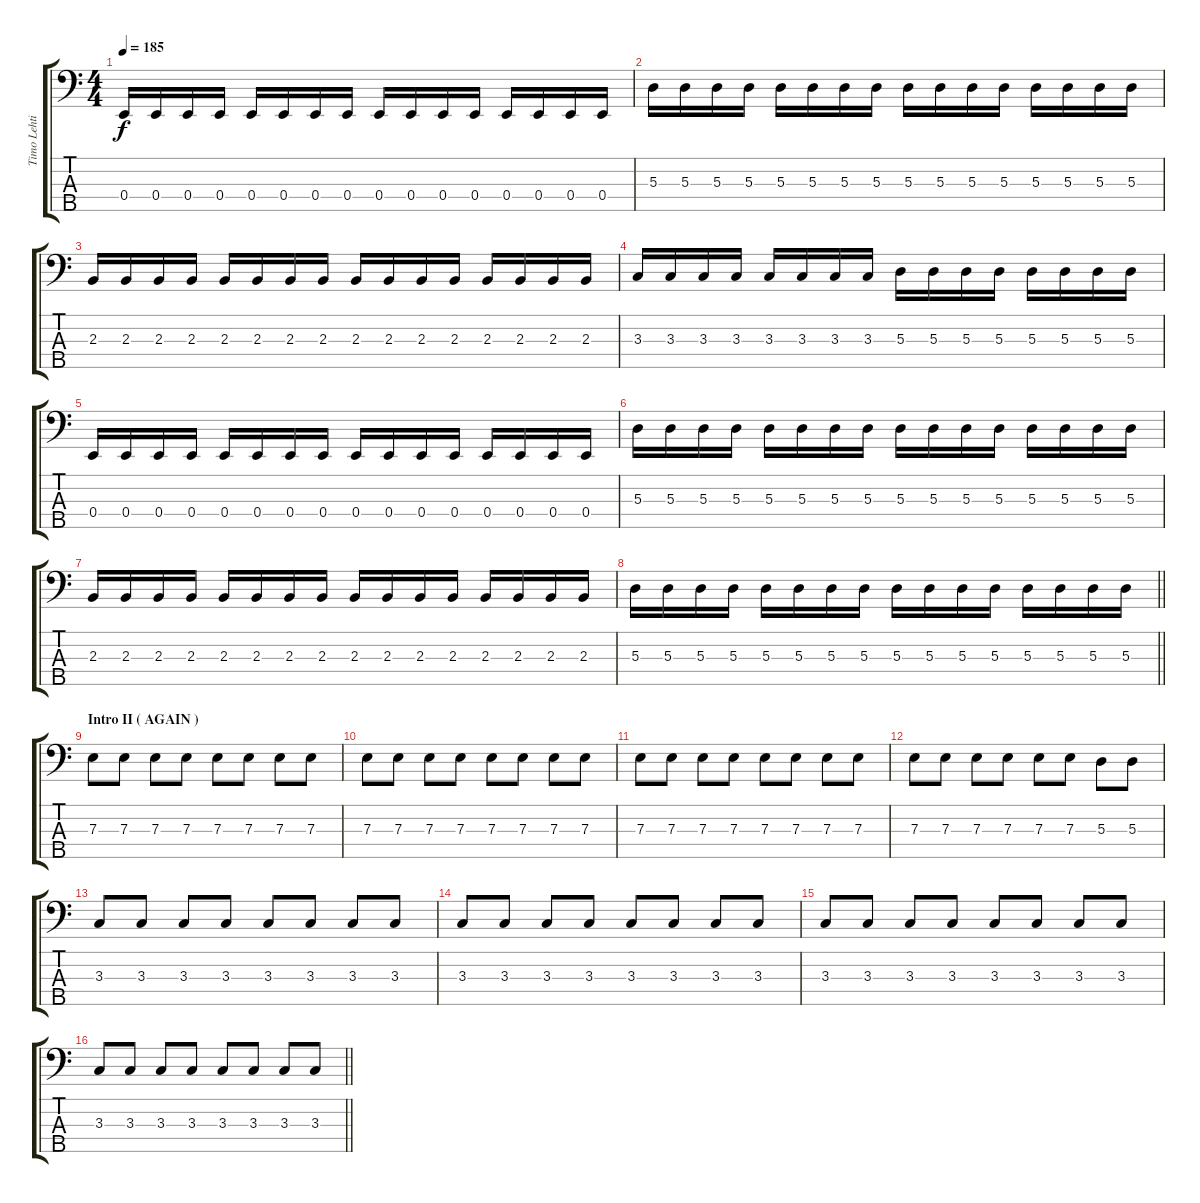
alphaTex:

\track ("Timo Lehtinen '' Lede ''" "Timo Lehti") {instrument electricbasspick}
\staff {score tabs}
\tuning (G2 D2 A1 E1 B0) {hide}
\ts (4 4)
\tempo 185
\clef f4
\ks c
0.4.16{dy f} 0.4.16 0.4.16 0.4.16 0.4.16 0.4.16 0.4.16 0.4.16 0.4.16 0.4.16 0.4.16 0.4.16 0.4.16 0.4.16 0.4.16 0.4.16 |
5.3.16 5.3.16 5.3.16 5.3.16 5.3.16 5.3.16 5.3.16 5.3.16 5.3.16 5.3.16 5.3.16 5.3.16 5.3.16 5.3.16 5.3.16 5.3.16 |
2.3.16 2.3.16 2.3.16 2.3.16 2.3.16 2.3.16 2.3.16 2.3.16 2.3.16 2.3.16 2.3.16 2.3.16 2.3.16 2.3.16 2.3.16 2.3.16 |
3.3.16 3.3.16 3.3.16 3.3.16 3.3.16 3.3.16 3.3.16 3.3.16 5.3.16 5.3.16 5.3.16 5.3.16 5.3.16 5.3.16 5.3.16 5.3.16 |
0.4.16 0.4.16 0.4.16 0.4.16 0.4.16 0.4.16 0.4.16 0.4.16 0.4.16 0.4.16 0.4.16 0.4.16 0.4.16 0.4.16 0.4.16 0.4.16 |
5.3.16 5.3.16 5.3.16 5.3.16 5.3.16 5.3.16 5.3.16 5.3.16 5.3.16 5.3.16 5.3.16 5.3.16 5.3.16 5.3.16 5.3.16 5.3.16 |
2.3.16 2.3.16 2.3.16 2.3.16 2.3.16 2.3.16 2.3.16 2.3.16 2.3.16 2.3.16 2.3.16 2.3.16 2.3.16 2.3.16 2.3.16 2.3.16 |
\barLineRight lightlight
5.3.16 5.3.16 5.3.16 5.3.16 5.3.16 5.3.16 5.3.16 5.3.16 5.3.16 5.3.16 5.3.16 5.3.16 5.3.16 5.3.16 5.3.16 5.3.16 |
\section ("" "Intro II ( AGAIN )")
7.3.8 7.3.8 7.3.8 7.3.8 7.3.8 7.3.8 7.3.8 7.3.8 |
7.3.8 7.3.8 7.3.8 7.3.8 7.3.8 7.3.8 7.3.8 7.3.8 |
7.3.8 7.3.8 7.3.8 7.3.8 7.3.8 7.3.8 7.3.8 7.3.8 |
7.3.8 7.3.8 7.3.8 7.3.8 7.3.8 7.3.8 5.3.8 5.3.8 |
3.3.8 3.3.8 3.3.8 3.3.8 3.3.8 3.3.8 3.3.8 3.3.8 |
3.3.8 3.3.8 3.3.8 3.3.8 3.3.8 3.3.8 3.3.8 3.3.8 |
3.3.8 3.3.8 3.3.8 3.3.8 3.3.8 3.3.8 3.3.8 3.3.8 |
\barLineRight lightlight
3.3.8 3.3.8 3.3.8 3.3.8 3.3.8 3.3.8 3.3.8 3.3.8
